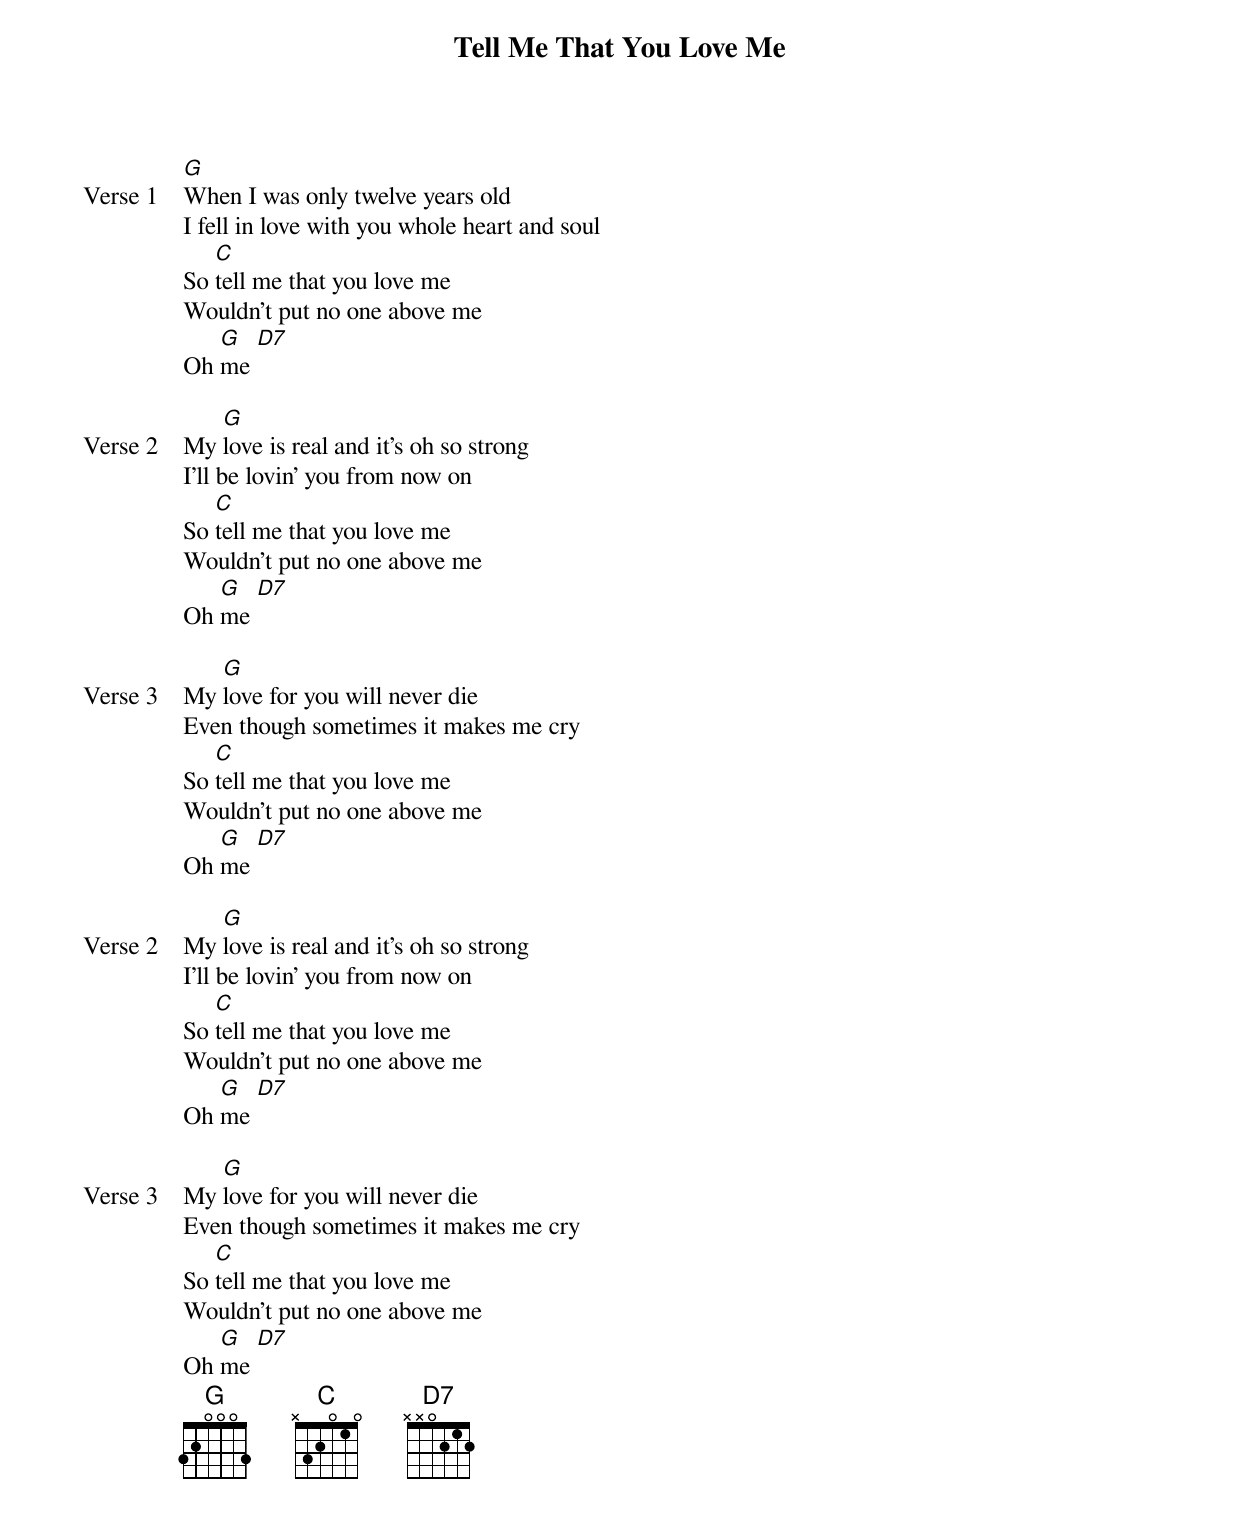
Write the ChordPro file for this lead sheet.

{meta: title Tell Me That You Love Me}
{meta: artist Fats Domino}
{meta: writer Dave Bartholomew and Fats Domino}

{start_of_verse: Verse 1}
[G]When I was only twelve years old
I fell in love with you whole heart and soul
So [C]tell me that you love me
Wouldn't put no one above me
Oh [G]me [D7]
{end_of_verse}

{start_of_verse: Verse 2}
My [G]love is real and it's oh so strong
I'll be lovin' you from now on
So [C]tell me that you love me
Wouldn't put no one above me
Oh [G]me [D7]
{end_of_verse}

{start_of_verse: Verse 3}
My [G]love for you will never die
Even though sometimes it makes me cry
So [C]tell me that you love me
Wouldn't put no one above me
Oh [G]me [D7]
{end_of_verse}

{start_of_verse: Verse 2}
My [G]love is real and it's oh so strong
I'll be lovin' you from now on
So [C]tell me that you love me
Wouldn't put no one above me
Oh [G]me [D7]
{end_of_verse}

{start_of_verse: Verse 3}
My [G]love for you will never die
Even though sometimes it makes me cry
So [C]tell me that you love me
Wouldn't put no one above me
Oh [G]me [D7]
{end_of_verse}
